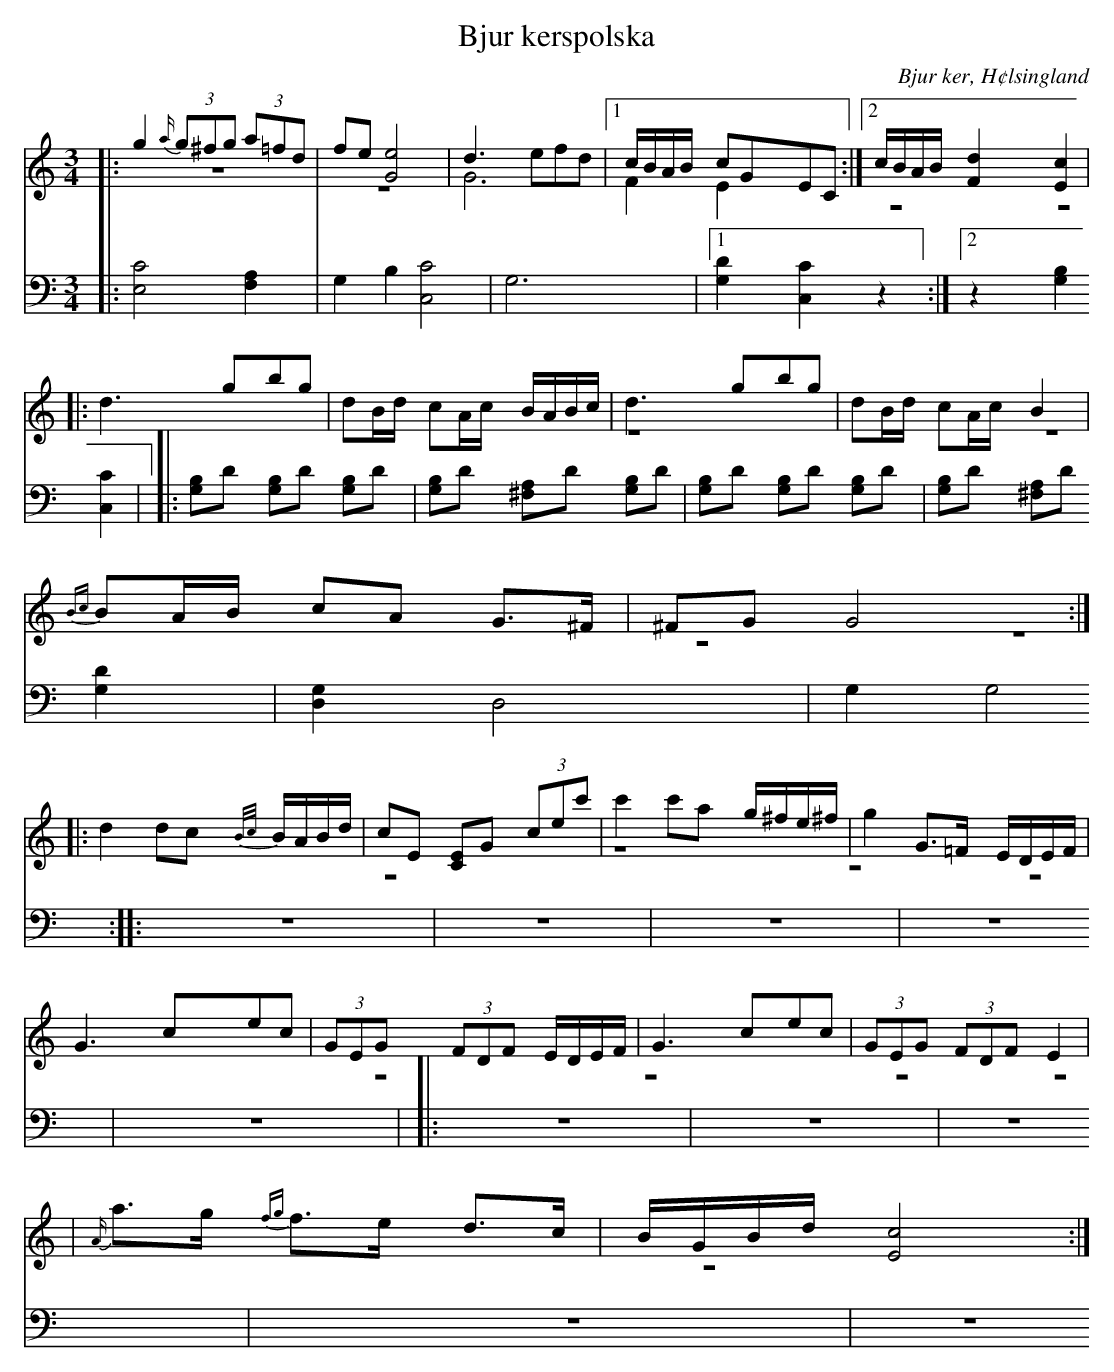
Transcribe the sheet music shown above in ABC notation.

X:1
T: Bjur kerspolska
O: Bjur ker, H¢lsingland
M: 3/4
L: 1/8
K: C
V:1
V:2 merge
V:3
V:4 merge
V: 1
|:g2 {a/} (3g^fg (3a=fd|fe [G4e4]|d3 efd|1c/B/A/B/ cGEC:|2 c/B/A/B/ [F2d2][E2c2]|
|:d3 gbg| dB/d/ cA/c/ B/A/B/c/| d3 gbg| dB/d/ cA/c/ B2|
{Bc}BA/B/ cA G>^F| ^FG G4 :|
|:d2 dc {B/c/}B/A/B/d/|cE [CE]G (3cec'|c'2 c'a g/^f/e/^f/|g2 G>=F E/D/E/F/|
G3 cec|(3GEG (3FDF E/D/E/F/|G3 cec|(3GEG (3FDF E2|
|{A/}a>g {fg}f>e d>c|B/G/B/d/ [E4c4]:|
V:2
|:z6|z6|G6|1F2 E2:|2 z6|
|:z6|z6|z6| z6|
z6|z6:|
|:z6|z6|z6| z6|z6|
|:z6|z6|z6| z6|z6:|
V:3 clef=bass
|:[E,4C4] [F,2A,2]|G,2B,2 [C,4C4]|G,6|1[G,2D2][C,2C2] z2:|2 z2 [G,2B,2][C,2C2]|
|:[G,B,]D [G,B,]D [G,B,]D|[G,B,]D [^F,A,]D [G,B,]D|[G,B,]D [G,B,]D [G,B,]D|[G,B,]D [^F,A,]D [G,2D2]|
[D,2G,2] D,4|G,2 G,4:|
|:z6|z6|z6| z6|z6|
|:z6|z6|z6| z6|z6:|
